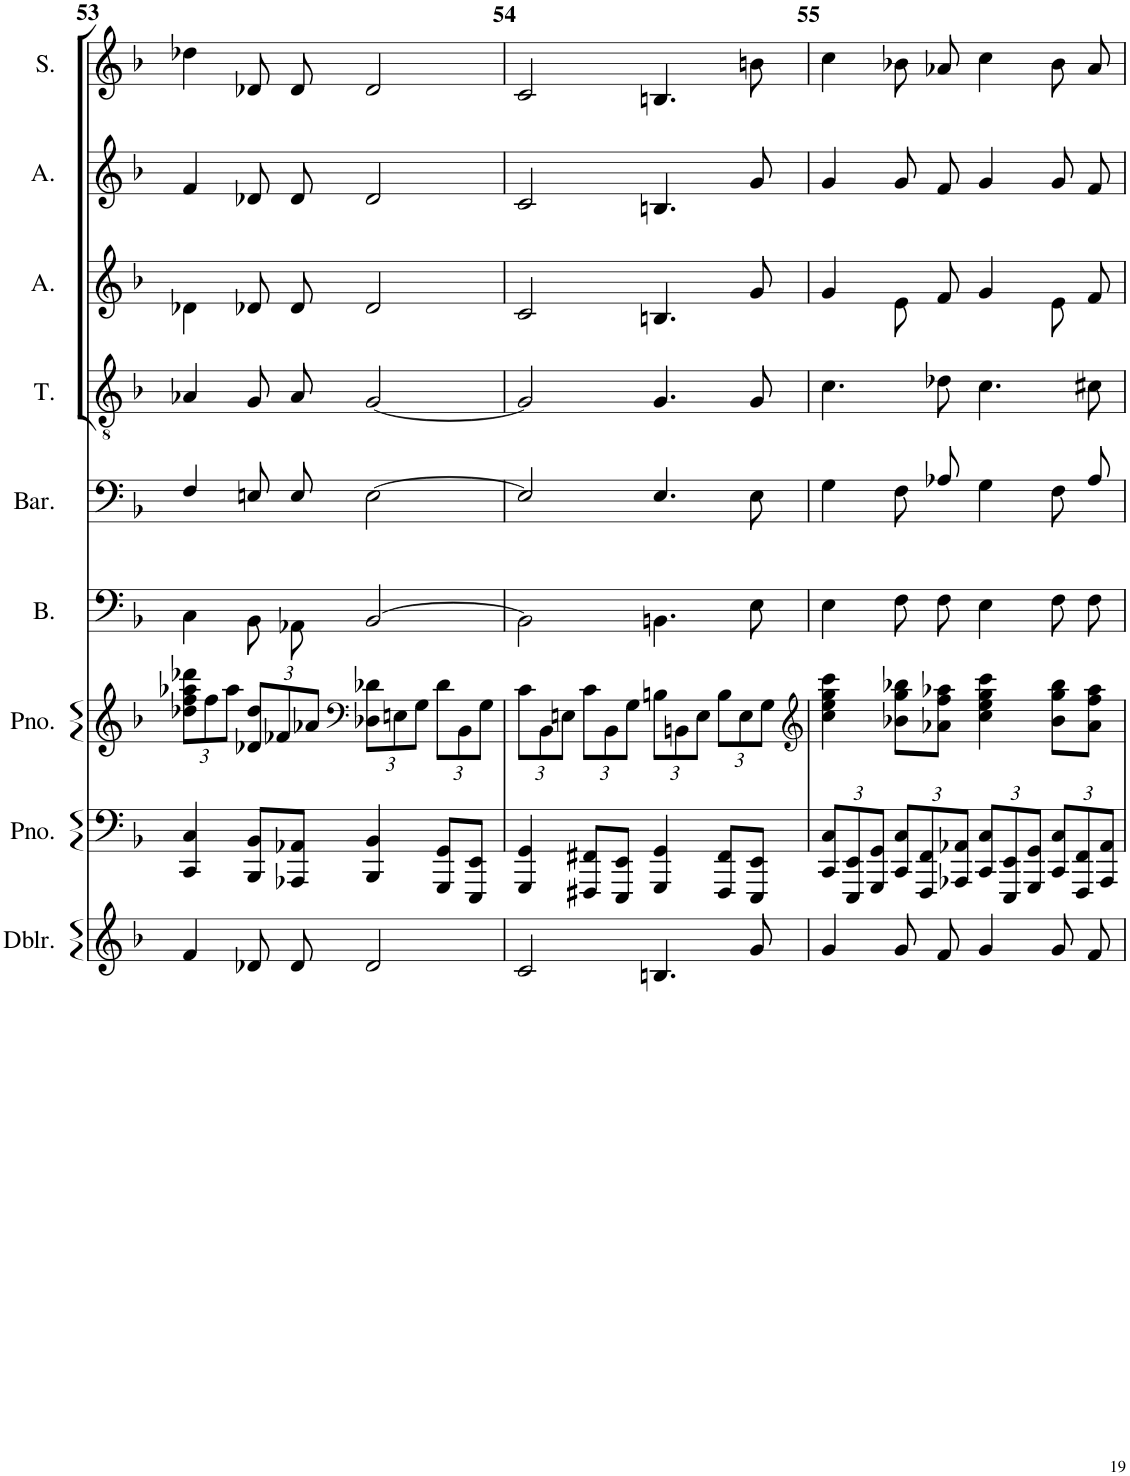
**kern	**kern	**kern	**kern	**kern	**kern	**kern	**kern	**kern
*part9	*part8	*part7	*part6	*part5	*part4	*part3	*part2	*part1
*staff9	*staff8	*staff7	*staff6	*staff5	*staff4	*staff3	*staff2	*staff1
*I"Doubler	*I"Piano	*I"Piano	*I"Bass	*I"Baritone	*I"Tenor	*I"Alto	*I"Alto	*I"Soprano
*I'Dblr.	*I'Pno.	*I'Pno.	*I'B.	*I'Bar.	*I'T.	*I'A.	*I'A.	*I'S.
!!LO:PB:g=z
*clefG2	*clefF4	*clefG2	*clefF4	*clefF4	*clefGv2	*clefG2	*clefG2	*clefG2
*k[b-]	*k[b-]	*k[b-]	*k[b-]	*k[b-]	*k[b-]	*k[b-]	*k[b-]	*k[b-]
*M4/4	*M4/4	*M4/4	*M4/4	*M4/4	*M4/4	*M4/4	*M4/4	*M4/4
*met(c)	*met(c)	*met(c)	*met(c)	*met(c)	*met(c)	*met(c)	*met(c)	*met(c)
*	*	*Xbrackettup	*	*	*	*	*	*
=53	=53	=53	=53	=53	=53	=53	=53	=53
4f/	4CC/ 4C/	12dd-X\ 12ff\ 12aa-X\ 12ddd-X\L	4C\	4F/	4A-X/	4d-X\	4f/	4dd-X\
.	.	12ff\	.	.	.	.	.	.
.	.	12aa-\J	.	.	.	.	.	.
8d-X/L	8BBB-/ 8BB-/L	12d-X/ 12dd-/L	8BB-\L	8En/L	8G/L	8d-X/L	8d-X/L	8d-X/L
.	.	12f-X/	.	.	.	.	.	.
8d-/J	8AAA-X/ 8AA-X/J	.	8AA-X\J	8E/J	8A-/J	8d-/J	8d-/J	8d-/J
.	.	12a-X/J	.	.	.	.	.	.
*	*	*clefF4	*	*	*	*	*	*
2d-/	4BBB-/ 4BB-/	12D-X\ 12d-X\L	[2BB-/	[2E\	[2G/	2d-/	2d-/	2d-/
.	.	12En\	.	.	.	.	.	.
.	.	12G\J	.	.	.	.	.	.
.	8GGG/ 8GG/L	12d-\L	.	.	.	.	.	.
.	.	12BB-\	.	.	.	.	.	.
.	8EEE/ 8EE/J	.	.	.	.	.	.	.
.	.	12G\J	.	.	.	.	.	.
=54	=54	=54	=54	=54	=54	=54	=54	=54
2c/	4GGG/ 4GG/	12c\L	2BB-\]	2E/]	2G/]	2c/	2c/	2c/
.	.	12BB-\	.	.	.	.	.	.
.	.	12En\J	.	.	.	.	.	.
.	8FFF#X/ 8FF#X/L	12c\L	.	.	.	.	.	.
.	.	12BB-\	.	.	.	.	.	.
.	8EEE/ 8EE/J	.	.	.	.	.	.	.
.	.	12G\J	.	.	.	.	.	.
4.Bn/	4GGG/ 4GG/	12Bn\L	4.BBn\	4.E/	4.G/	4.Bn/	4.Bn/	4.Bn/
.	.	12BBn\	.	.	.	.	.	.
.	.	12E\J	.	.	.	.	.	.
.	8FFF#/ 8FF#/L	12B\L	.	.	.	.	.	.
.	.	12E\	.	.	.	.	.	.
8g/	8EEE/ 8EE/J	.	8E\	8E\	8G/	8g/	8g/	8bn\
.	.	12G\J	.	.	.	.	.	.
=55	=55	=55	=55	=55	=55	=55	=55	=55
*	*	*clefG2	*	*	*	*	*	*
*	*Xbrackettup	*	*	*	*	*	*	*
4g/	12CC/ 12C/L	4cc\ 4ee\ 4gg\ 4ccc\	4E\	4G\	4.c\	4g/	4g/	4cc\
.	12EEE/ 12EE/	.	.	.	.	.	.	.
.	12GGG/ 12GG/J	.	.	.	.	.	.	.
8g/L	12CC/ 12C/L	8b-X\ 8gg\ 8bb-X\L	8F\L	8F\L	.	8e/L	8g/L	8b-X/L
.	12FFF/ 12FF/	.	.	.	.	.	.	.
8f/J	.	8a-X\ 8ff\ 8aa-X\J	8F\J	8A-X\J	8d-X\	8f/J	8f/J	8a-X/J
.	12AAA-X/ 12AA-X/J	.	.	.	.	.	.	.
4g/	12CC/ 12C/L	4cc\ 4ee\ 4gg\ 4ccc\	4E\	4G\	4.c\	4g/	4g/	4cc\
.	12EEE/ 12EE/	.	.	.	.	.	.	.
.	12GGG/ 12GG/J	.	.	.	.	.	.	.
8g/L	12CC/ 12C/L	8b-\ 8gg\ 8bb-\L	8F\L	8F\L	.	8e/L	8g/L	8b-/L
.	12FFF/ 12FF/	.	.	.	.	.	.	.
8f/J	.	8a-\ 8ff\ 8aa-\J	8F\J	8A-\J	8c#X\	8f/J	8f/J	8a-/J
.	12AAA-/ 12AA-/J	.	.	.	.	.	.	.
=	=	=	=	=	=	=	=	=
*-	*-	*-	*-	*-	*-	*-	*-	*-
